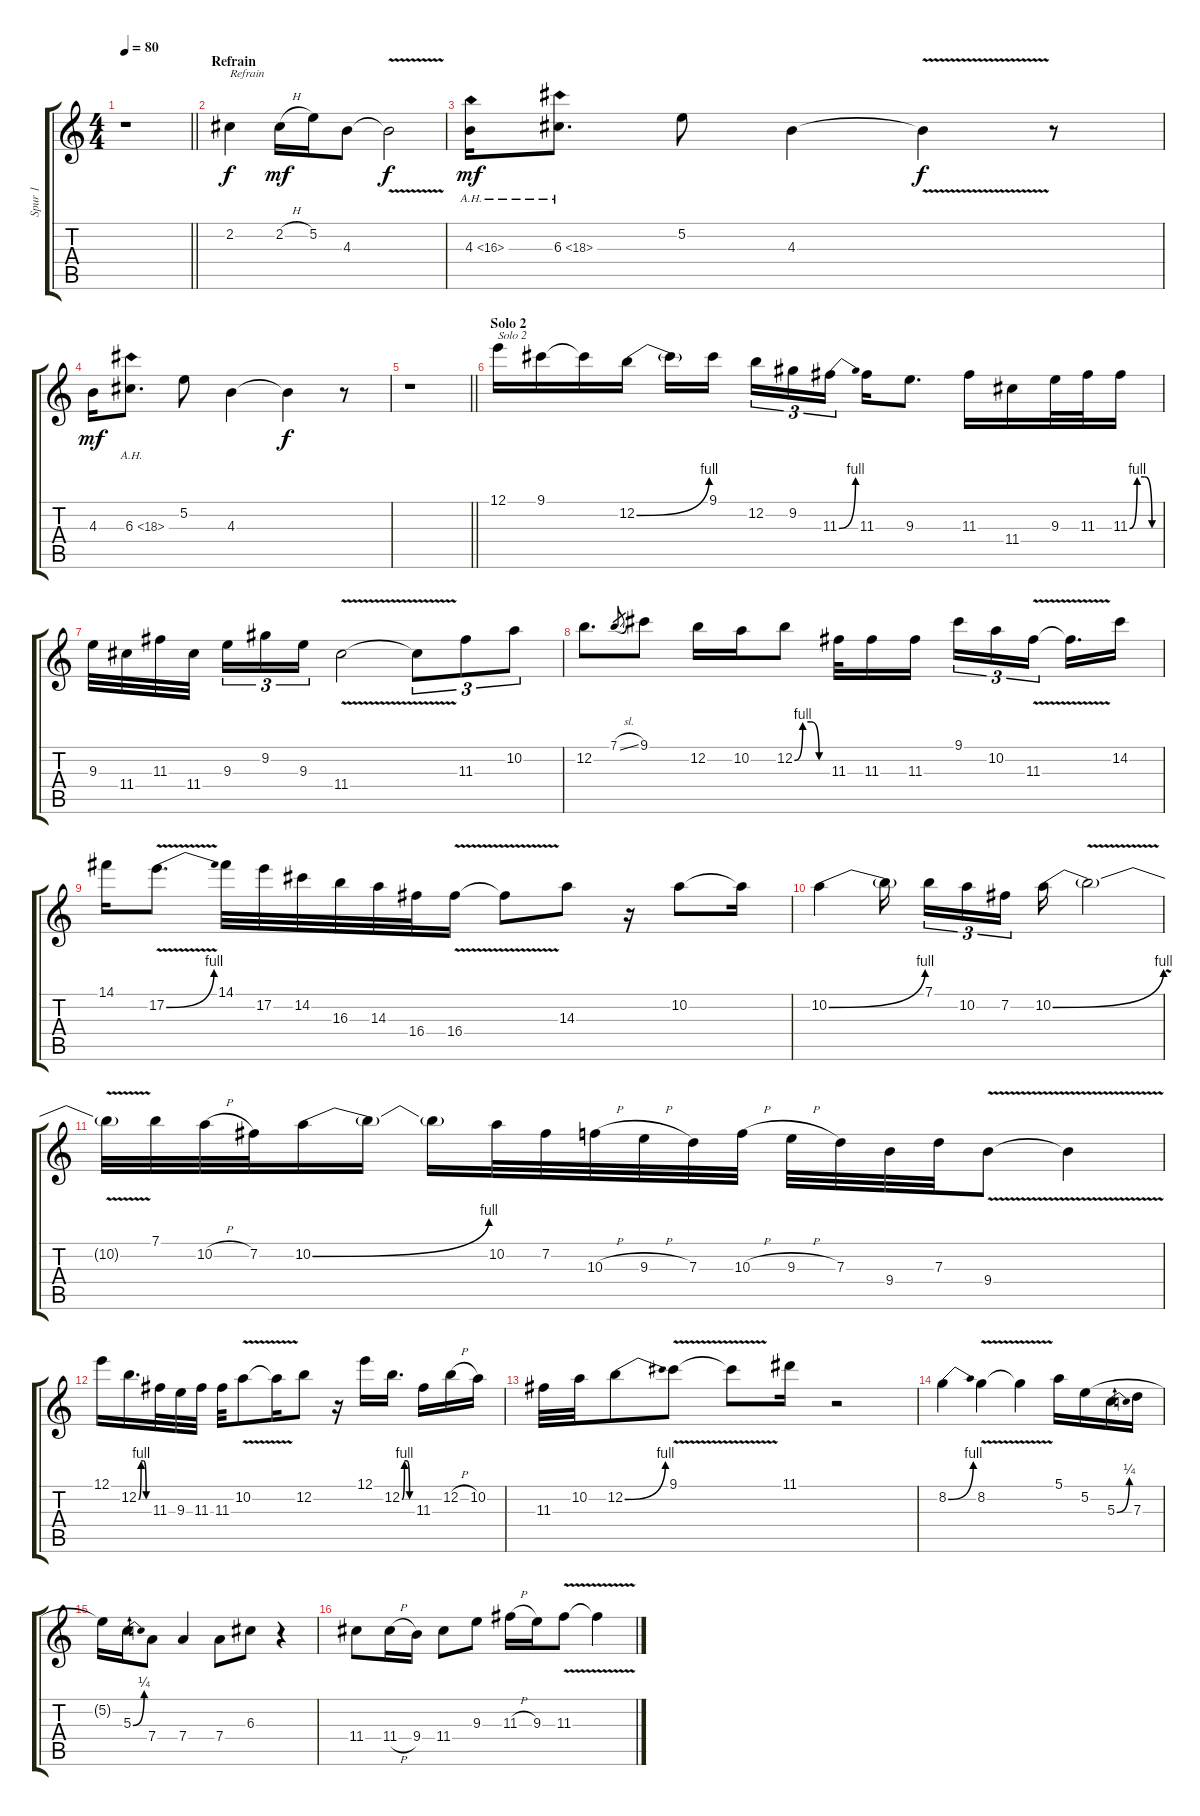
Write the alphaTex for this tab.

\track ("Spur 1" "Spur 1") {instrument distortionguitar}
\staff {score tabs}
\tuning (E4 B3 G3 D3 A2 E2) {hide}
\ts (4 4)
\tempo 80
\clef g2
\barLineRight lightlight
\ks c
r.1{dy f} |
\section ("" "Refrain")
2.2.4{txt "Refrain"} 2.2{h}.16{dy mf} 5.2.16 4.3.8 4.3{v t}.2{dy f} |
4.3{ah 12}.16{dy mf} 6.3{ah 12}.8{d} 5.2.8 4.3.4 4.3{v t}.4{dy f} r.8 |
4.3.16{dy mf} 6.3{ah 12}.8{d} 5.2.8 4.3.4 4.3{t}.4{dy f} r.8 |
\barLineRight lightlight
r.1 |
\section ("" "Solo 2")
12.1.16{txt "Solo 2"} 9.1.16 9.1{t}.16 12.2{be (bend 0 0 60 4)}.16 12.2{t}.16 9.1.16{beam splitsecondary} 12.2.16{tu (3 2)} 9.2.16{tu (3 2)} 11.3{be (bend 0 0 60 4)}.16{tu (3 2)} 11.3.16 9.3.8{d} 11.3.16 11.4.16 9.3.32 11.3.32 11.3{be (custom 0 0 15 4 30 4 45 0 60 0)}.16 |
9.3.32 11.4.32 11.3.32 11.4.32{beam splitsecondary} 9.3.16{tu (3 2)} 9.2.16{tu (3 2)} 9.3.16{tu (3 2)} 11.4{v}.2 11.4{v t}.8{tu (3 2)} 11.3.8{tu (3 2)} 10.2.8{tu (3 2)} |
12.2.8{d} 7.1{sl}.8{gr} 9.1.8 12.2.16 10.2.16 12.2{be (custom 0 0 15 4 30 4 45 0 60 0)}.8 11.3.32 11.3.16 11.3.16{beam splitsecondary} 9.1.16{tu (3 2)} 10.2.16{tu (3 2)} 11.3{v}.16{tu (3 2) beam splitsecondary} 11.3{v t}.16{d} 14.2.16 |
14.1.16 17.2{be (bend 0 0 60 4) v}.8{d} 14.1.32 17.2.32 14.2.32 16.3.32 14.3.32 16.4.32 16.4{v}.16 16.4{v t}.8 14.3.8 r.16 10.2.8 10.2{t}.16 |
10.2{be (bend 0 0 60 4)}.4 10.2{t}.16{beam splitsecondary} 7.1.16{tu (3 2)} 10.2.16{tu (3 2)} 7.2.16{tu (3 2) beam splitsecondary} 10.2{be (bend 0 0 60 4)}.16 10.2{v t}.2 |
10.2{t}.32 7.1.32 10.2{h}.32 7.2.32 10.2{be (bend 0 0 60 4)}.16 10.2{t}.16 10.2{t}.16 10.2.32 7.2.32 10.3{h}.32 9.3{h}.32 7.3.32 10.3{h}.32 9.3{h}.32 7.3.32 9.4.32 7.3.32 9.4{v}.8 9.4{v t}.4 |
12.1.16 12.2{be (custom 0 0 15 4 30 4 45 0 60 0)}.16{d} 11.3.32 9.3.32 11.3.32 11.3.32 10.2{v}.8 10.2{v t}.16 12.2.8 r.16 12.1.16 12.2{be (custom 0 0 15 4 30 4 45 0 60 0)}.16{d} 11.3.16 12.2{h}.16 10.2.16 |
11.3.32 10.2.32 12.2{be (bend 0 0 60 4)}.8 9.1{v}.8 9.1{v t}.8 11.1.16 r.2 |
8.2{be (bend 0 0 60 4)}.4 8.2{v}.4 8.2{v t}.4 5.1.16 5.2.16 5.3{be (bend 0 0 60 1)}.16 7.3.16 |
5.2{t}.16 5.3{be (bend 0 0 60 1)}.16 7.4.8 7.4.4 7.4.8 6.3.8 r.4 |
11.4.8 11.4{h}.16 9.4.16 11.4.8 9.3.8 11.3{h}.16 9.3.16 11.3{v}.8 11.3{v t}.4
